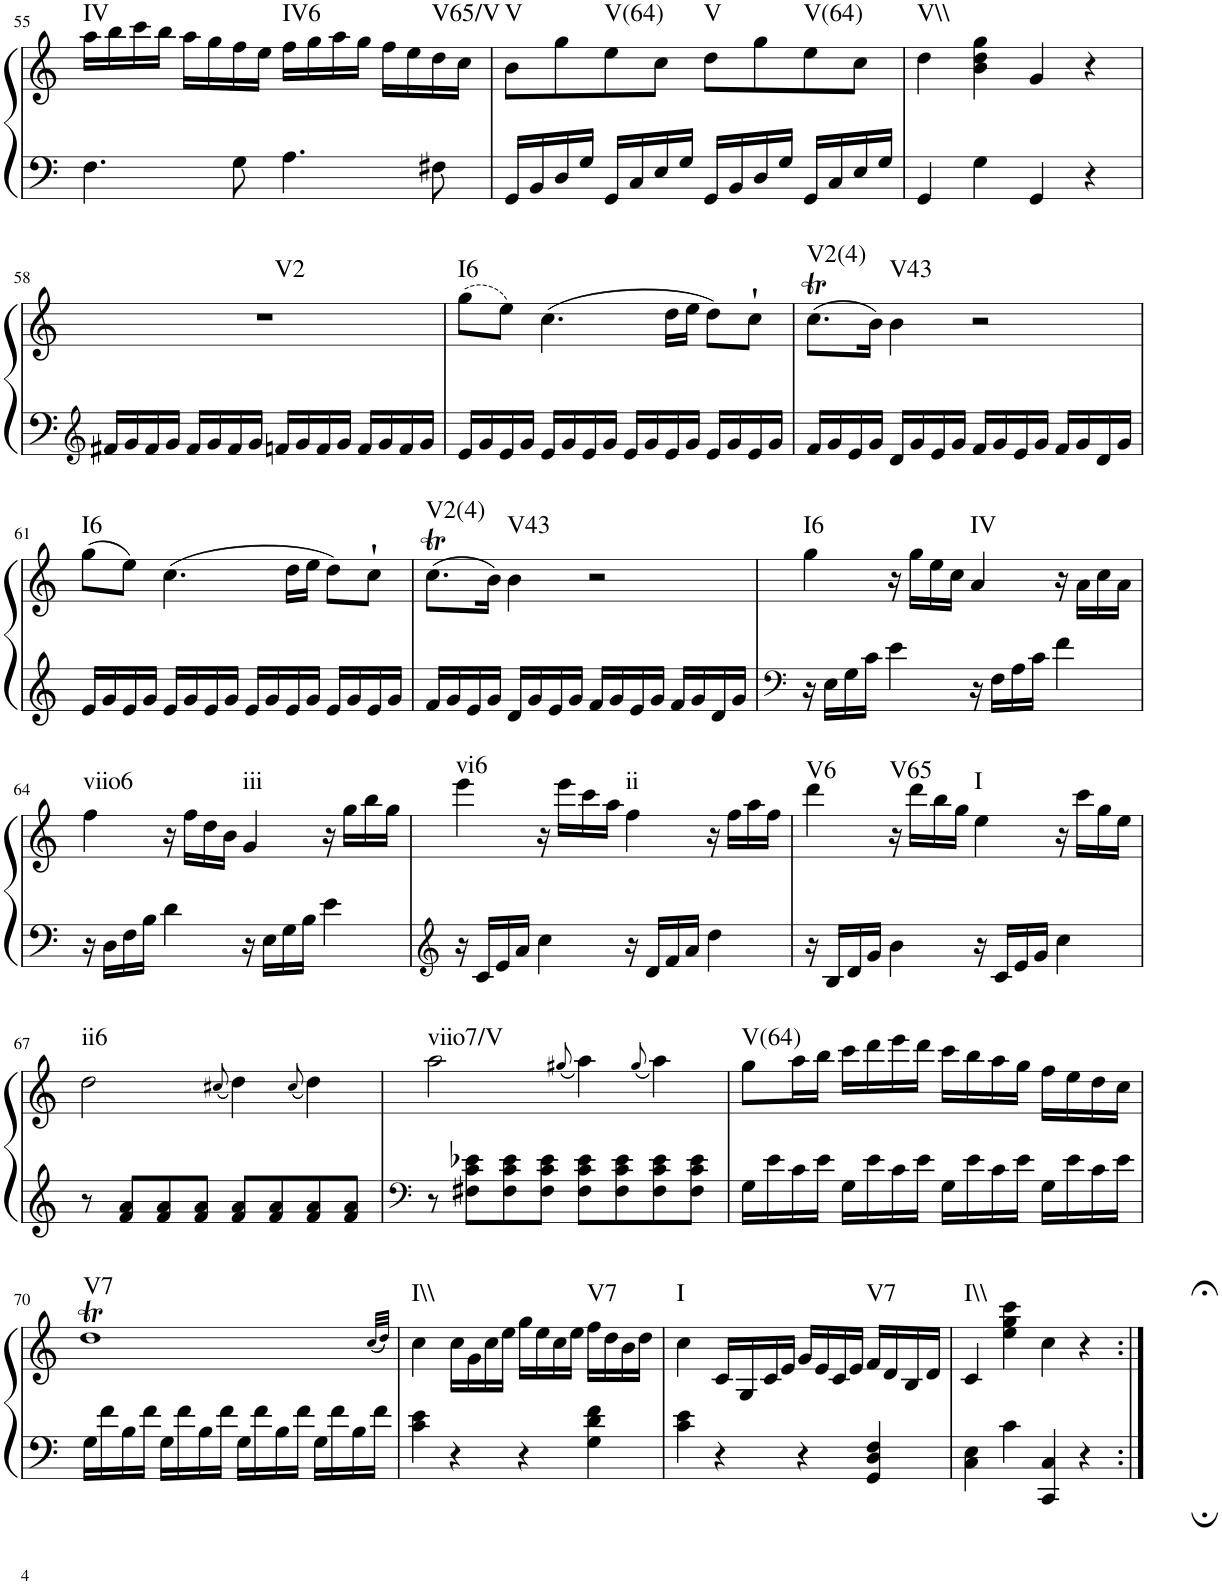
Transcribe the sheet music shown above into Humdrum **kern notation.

**kern	**kern	**harte
*part1	*part1	*part1
*staff2	*staff1	*
*I"Piano, Piano right	*	*
*I'Pno.	*	*
!!LO:PB:g=z
*clefF4	*clefG2	*
*k[]	*k[]	*
*M4/4	*M4/4	*
*met(c)	*met(c)	*
=55	=55	=55
!	!	!LO:H:kt=IV
4.F\	16aa\LL	N
.	16bb\	.
.	16ccc\	.
.	16bb\JJ	.
.	16aa\LL	.
.	16gg\	.
8G\	16ff\	.
.	16ee\JJ	.
!	!	!LO:H:kt=IV6
4.A\	16ff\LL	N
.	16gg\	.
.	16aa\	.
.	16gg\JJ	.
.	16ff\LL	.
.	16ee\	.
!	!	!LO:H:kt=V65/V
8F#X\	16dd\	N
.	16cc\JJ	.
=56	=56	=56
!	!	!LO:H:kt=V
16GG/LL	8b\L	N
16BB/	.	.
16D/	8gg\	.
16G/JJ	.	.
!	!	!LO:H:kt=V(64)
16GG/LL	8ee\	N
16C/	.	.
16E/	8cc\J	.
16G/JJ	.	.
!	!	!LO:H:kt=V
16GG/LL	8dd\L	N
16BB/	.	.
16D/	8gg\	.
16G/JJ	.	.
!	!	!LO:H:kt=V(64)
16GG/LL	8ee\	N
16C/	.	.
16E/	8cc\J	.
16G/JJ	.	.
=57	=57	=57
!	!	!LO:H:kt=V\\
4GG/	4dd\	N
4G\	4b\ 4dd\ 4gg\	.
4GG/	4g/	.
4r	4r	.
!!LO:LB:g=z
=58	=58	=58
*clefG2	*	*
!	!	!LO:H:kt=V2
16f#X/LL	1r	N
16g/	.	.
16f#/	.	.
16g/JJ	.	.
16f#/LL	.	.
16g/	.	.
16f#/	.	.
16g/JJ	.	.
16fn/LL	.	.
16g/	.	.
16f/	.	.
16g/JJ	.	.
16f/LL	.	.
16g/	.	.
16f/	.	.
16g/JJ	.	.
=59	=59	=59
!	!	!LO:H:kt=I6
16e/LL	(8gg\L	N
16g/	.	.
16e/	8ee\J)	.
16g/JJ	.	.
16e/LL	(4.cc\	.
16g/	.	.
16e/	.	.
16g/JJ	.	.
16e/LL	.	.
16g/	.	.
16e/	16dd\LL	.
16g/JJ	16ee\JJ	.
16e/LL	8dd\L)	.
16g/	.	.
16e/	8cc`\J	.
16g/JJ	.	.
=60	=60	=60
!	!	!LO:H:kt=V2(4)
16f/LL	(8.ccT\L	N
16g/	.	.
16e/	.	.
16g/JJ	16b\Jk)	.
!	!	!LO:H:kt=V43
16d/LL	4b\	N
16g/	.	.
16e/	.	.
16g/JJ	.	.
16f/LL	2r	.
16g/	.	.
16e/	.	.
16g/JJ	.	.
16f/LL	.	.
16g/	.	.
16d/	.	.
16g/JJ	.	.
!!LO:LB:g=z
=61	=61	=61
!	!	!LO:H:kt=I6
16e/LL	(8gg\L	N
16g/	.	.
16e/	8ee\J)	.
16g/JJ	.	.
16e/LL	(4.cc\	.
16g/	.	.
16e/	.	.
16g/JJ	.	.
16e/LL	.	.
16g/	.	.
16e/	16dd\LL	.
16g/JJ	16ee\JJ	.
16e/LL	8dd\L)	.
16g/	.	.
16e/	8cc`\J	.
16g/JJ	.	.
=62	=62	=62
!	!	!LO:H:kt=V2(4)
16f/LL	(8.ccT\L	N
16g/	.	.
16e/	.	.
16g/JJ	16b\Jk)	.
!	!	!LO:H:kt=V43
16d/LL	4b\	N
16g/	.	.
16e/	.	.
16g/JJ	.	.
16f/LL	2r	.
16g/	.	.
16e/	.	.
16g/JJ	.	.
16f/LL	.	.
16g/	.	.
16d/	.	.
16g/JJ	.	.
=63	=63	=63
*clefF4	*	*
!	!	!LO:H:kt=I6
16r	4gg\	N
16E\LL	.	.
16G\	.	.
16c\JJ	.	.
4e\	16r	.
.	16gg\LL	.
.	16ee\	.
.	16cc\JJ	.
!	!	!LO:H:kt=IV
16r	4a/	N
16F\LL	.	.
16A\	.	.
16c\JJ	.	.
4f\	16r	.
.	16a\LL	.
.	16cc\	.
.	16a\JJ	.
!!LO:LB:g=z
=64	=64	=64
!	!	!LO:H:kt=viio6
16r	4ff\	N
16D\LL	.	.
16F\	.	.
16B\JJ	.	.
4d\	16r	.
.	16ff\LL	.
.	16dd\	.
.	16b\JJ	.
!	!	!LO:H:kt=iii
16r	4g/	N
16E\LL	.	.
16G\	.	.
16B\JJ	.	.
4e\	16r	.
.	16gg\LL	.
.	16bb\	.
.	16gg\JJ	.
=65	=65	=65
*clefG2	*	*
!	!	!LO:H:kt=vi6
16r	4eee\	N
16c/LL	.	.
16e/	.	.
16a/JJ	.	.
4cc\	16r	.
.	16eee\LL	.
.	16ccc\	.
.	16aa\JJ	.
!	!	!LO:H:kt=ii
16r	4ff\	N
16d/LL	.	.
16f/	.	.
16a/JJ	.	.
4dd\	16r	.
.	16ff\LL	.
.	16aa\	.
.	16ff\JJ	.
=66	=66	=66
!	!	!LO:H:kt=V6
16r	4ddd\	N
16B/LL	.	.
16d/	.	.
16g/JJ	.	.
!	!	!LO:H:kt=V65
4b\	16r	N
.	16ddd\LL	.
.	16bb\	.
.	16gg\JJ	.
!	!	!LO:H:kt=I
16r	4ee\	N
16c/LL	.	.
16e/	.	.
16g/JJ	.	.
4cc\	16r	.
.	16ccc\LL	.
.	16gg\	.
.	16ee\JJ	.
!!LO:LB:g=z
=67	=67	=67
!	!	!LO:H:kt=ii6
8r	2dd\	N
8f/ 8a/L	.	.
8f/ 8a/	.	.
8f/ 8a/J	.	.
.	(8qcc#X/	.
8f/ 8a/L	4dd\)	.
8f/ 8a/	.	.
.	(8qcc#/	.
8f/ 8a/	4dd\)	.
8f/ 8a/J	.	.
=68	=68	=68
*clefF4	*	*
!	!	!LO:H:kt=viio7/V
8r	2aa\	N
8F#X\ 8c\ 8e-X\L	.	.
8F#\ 8c\ 8e-\	.	.
8F#\ 8c\ 8e-\J	.	.
.	(8qgg#X/	.
8F#\ 8c\ 8e-\L	4aa\)	.
8F#\ 8c\ 8e-\	.	.
.	(8qgg#/	.
8F#\ 8c\ 8e-\	4aa\)	.
8F#\ 8c\ 8e-\J	.	.
=69	=69	=69
!	!	!LO:H:kt=V(64)
16G\LL	8gg\L	N
16e\	.	.
16c\	16aa\L	.
16e\JJ	16bb\JJ	.
16G\LL	16ccc\LL	.
16e\	16ddd\	.
16c\	16eee\	.
16e\JJ	16ddd\JJ	.
16G\LL	16ccc\LL	.
16e\	16bb\	.
16c\	16aa\	.
16e\JJ	16gg\JJ	.
16G\LL	16ff\LL	.
16e\	16ee\	.
16c\	16dd\	.
16e\JJ	16cc\JJ	.
!!LO:LB:g=z
=70	=70	=70
!	!	!LO:H:kt=V7
16G\LL	1ddT	N
16f\	.	.
16B\	.	.
16f\JJ	.	.
16G\LL	.	.
16f\	.	.
16B\	.	.
16f\JJ	.	.
16G\LL	.	.
16f\	.	.
16B\	.	.
16f\JJ	.	.
16G\LL	.	.
16f\	.	.
16B\	.	.
16f\JJ	.	.
.	(32qcc/LLL	.
.	32qdd/JJJ)	.
=71	=71	=71
!	!	!LO:H:kt=I\\
4c\ 4e\	4cc\	N
4r	16cc\LL	.
.	16g\	.
.	16cc\	.
.	16ee\JJ	.
4r	16gg\LL	.
.	16ee\	.
.	16cc\	.
.	16ee\JJ	.
!	!	!LO:H:kt=V7
4G\ 4d\ 4f\	16ff\LL	N
.	16dd\	.
.	16b\	.
.	16dd\JJ	.
=72	=72	=72
!	!	!LO:H:kt=I
4c\ 4e\	4cc\	N
4r	16c/LL	.
.	16G/	.
.	16c/	.
.	16e/JJ	.
4r	16g/LL	.
.	16e/	.
.	16c/	.
.	16e/JJ	.
!	!	!LO:H:kt=V7
4GG/ 4D/ 4F/	16f/LL	N
.	16d/	.
.	16B/	.
.	16d/JJ	.
=73	=73	=73
!	!	!LO:H:kt=I\\
4C\ 4E\	4c/	N
4c\	4ee\ 4gg\ 4ccc\	.
4CC/ 4C/	4cc\	.
4r;	4r;<	.
=:|!	=:|!	=:|!
*-	*-	*-
